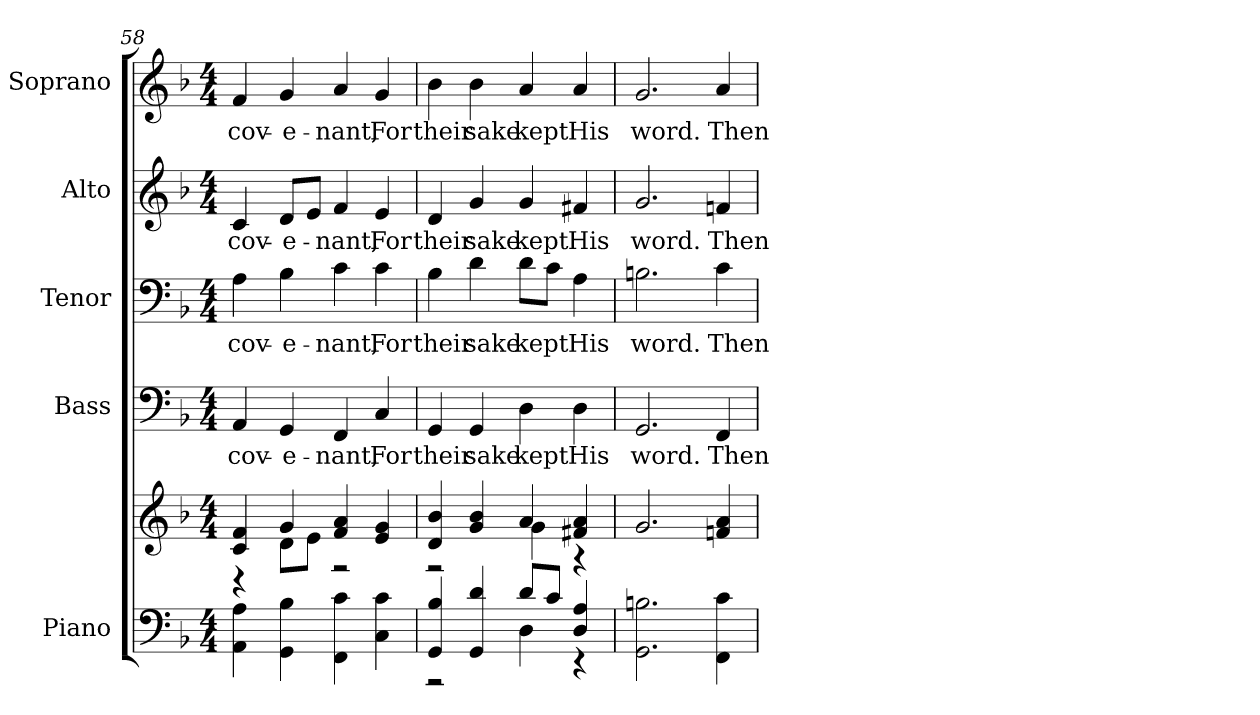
**kern	**kern	**kern	**text	**kern	**text	**kern	**text	**kern	**text
*part5	*part5	*part4	*part4	*part3	*part3	*part2	*part2	*part1	*part1
*staff6	*staff5	*staff4	*staff4	*staff3	*staff3	*staff2	*staff2	*staff1	*staff1
*I"Piano	*	*I"Bass	*	*I"Tenor	*	*I"Alto	*	*I"Soprano	*
*I'Pno.	*	*I'B.	*	*I'T.	*	*I'A.	*	*I'S.	*
!!LO:LB:g=z
*clefF4	*clefG2	*clefF4	*	*clefF4	*	*clefG2	*	*clefG2	*
*k[b-]	*k[b-]	*k[b-]	*	*k[b-]	*	*k[b-]	*	*k[b-]	*
*F:	*F:	*F:	*	*F:	*	*F:	*	*F:	*
*M4/4	*M4/4	*M4/4	*	*M4/4	*	*M4/4	*	*M4/4	*
=58	=58	=58	=58	=58	=58	=58	=58	=58	=58
*	*^	*	*	*	*	*	*	*	*
!	!	!	!	!LO:LY:b:color=#000000	!	!	!	!	!	!
!	!	!	!	!	!	!LO:LY:b:color=#000000	!	!	!	!
!	!	!	!	!	!	!	!	!LO:LY:b:color=#000000	!	!
!	!	!	!	!	!	!	!	!	!	!LO:LY:b:color=#000000
4AAi\ 4Ai	4ci/ 4fi	4r	4AAi/	cov-	4Ai\	cov-	4ci/	cov-	4fi/	cov-
!	!	!	!	!LO:LY:b:color=#000000	!	!	!	!	!	!
!	!	!	!	!	!	!LO:LY:b:color=#000000	!	!	!	!
!	!	!	!	!	!	!	!	!LO:LY:b:color=#000000	!	!
!	!	!	!	!	!	!	!	!	!	!LO:LY:b:color=#000000
4GGi\ 4B-i	4gi/	8di\L	4GGi/	-e-	4B-i\	-e-	8di/L	-e-	4gi/	-e-
.	.	8ei\J	.	.	.	.	8ei/J	.	.	.
!	!	!	!	!LO:LY:b:color=#000000	!	!	!	!	!	!
!	!	!	!	!	!	!LO:LY:b:color=#000000	!	!	!	!
!	!	!	!	!	!	!	!	!LO:LY:b:color=#000000	!	!
!	!	!	!	!	!	!	!	!	!	!LO:LY:b:color=#000000
4FFi\ 4ci	4fi/ 4ai	2r	4FFi/	-nant,	4ci\	-nant,	4fi/	-nant,	4ai/	-nant,
!	!	!	!	!LO:LY:b:color=#000000	!	!	!	!	!	!
!	!	!	!	!	!	!LO:LY:b:color=#000000	!	!	!	!
!	!	!	!	!	!	!	!	!LO:LY:b:color=#000000	!	!
!	!	!	!	!	!	!	!	!	!	!LO:LY:b:color=#000000
4Ci\ 4ci	4ei/ 4gi	.	4Ci/	For	4ci\	For	4ei/	For	4gi/	For
=59	=59	=59	=59	=59	=59	=59	=59	=59	=59	=59
*^	*	*	*	*	*	*	*	*	*	*
!	!	!	!	!	!LO:LY:b:color=#000000	!	!	!	!	!	!
!	!	!	!	!	!	!	!LO:LY:b:color=#000000	!	!	!	!
!	!	!	!	!	!	!	!	!	!LO:LY:b:color=#000000	!	!
!	!	!	!	!	!	!	!	!	!	!	!LO:LY:b:color=#000000
4GGi/ 4B-i	2r	4di/ 4b-i	2r	4GGi/	their	4B-i\	their	4di/	their	4b-i\	their
!	!	!	!	!	!LO:LY:b:color=#000000	!	!	!	!	!	!
!	!	!	!	!	!	!	!LO:LY:b:color=#000000	!	!	!	!
!	!	!	!	!	!	!	!	!	!LO:LY:b:color=#000000	!	!
!	!	!	!	!	!	!	!	!	!	!	!LO:LY:b:color=#000000
4GGi/ 4di	.	4gi/ 4b-i	.	4GGi/	sake	4di\	sake	4gi/	sake	4b-i\	sake
!	!	!	!	!	!LO:LY:b:color=#000000	!	!	!	!	!	!
!	!	!	!	!	!	!	!LO:LY:b:color=#000000	!	!	!	!
!	!	!	!	!	!	!	!	!	!LO:LY:b:color=#000000	!	!
!	!	!	!	!	!	!	!	!	!	!	!LO:LY:b:color=#000000
8di/L	4Di\	4ai/	4gi\	4Di\	kept	8di\L	kept	4gi/	kept	4ai/	kept
8ci/J	.	.	.	.	.	8ci\J	.	.	.	.	.
!	!	!	!	!	!LO:LY:b:color=#000000	!	!	!	!	!	!
!	!	!	!	!	!	!	!LO:LY:b:color=#000000	!	!	!	!
!	!	!	!	!	!	!	!	!	!LO:LY:b:color=#000000	!	!
!	!	!	!	!	!	!	!	!	!	!	!LO:LY:b:color=#000000
4Di/ 4Ai	4r	4f#Xi/ 4ai	4r	4Di\	His	4Ai\	His	4f#Xi/	His	4ai/	His
*v	*v	*	*	*	*	*	*	*	*	*	*
*	*v	*v	*	*	*	*	*	*	*	*
=60	=60	=60	=60	=60	=60	=60	=60	=60	=60
*^	*^	*	*	*	*	*	*	*	*
!	!	!	!	!	!LO:LY:b:color=#000000	!	!	!	!	!	!
*v	*v	*	*	*	*	*	*	*	*	*	*
*	*v	*v	*	*	*	*	*	*	*	*
*^	*^	*	*	*	*	*	*	*	*
!	!	!	!	!	!	!	!LO:LY:b:color=#000000	!	!	!	!
*v	*v	*	*	*	*	*	*	*	*	*	*
*	*v	*v	*	*	*	*	*	*	*	*
*^	*^	*	*	*	*	*	*	*	*
!	!	!	!	!	!	!	!	!	!LO:LY:b:color=#000000	!	!
*v	*v	*	*	*	*	*	*	*	*	*	*
*	*v	*v	*	*	*	*	*	*	*	*
*^	*^	*	*	*	*	*	*	*	*
!	!	!	!	!	!	!	!	!	!	!	!LO:LY:b:color=#000000
*v	*v	*	*	*	*	*	*	*	*	*	*
*	*v	*v	*	*	*	*	*	*	*	*
2.GGi\ 2.Bni	2.gi/	2.GGi/	word.	2.Bni\	word.	2.gi/	word.	2.gi/	word.
!	!	!	!LO:LY:b:color=#000000	!	!	!	!	!	!
!	!	!	!	!	!LO:LY:b:color=#000000	!	!	!	!
!	!	!	!	!	!	!	!LO:LY:b:color=#000000	!	!
!	!	!	!	!	!	!	!	!	!LO:LY:b:color=#000000
4FFi\ 4ci	4fni/ 4ai	4FFi/	Then	4ci\	Then	4fni/	Then	4ai/	Then
=	=	=	=	=	=	=	=	=	=
*-	*-	*-	*-	*-	*-	*-	*-	*-	*-
